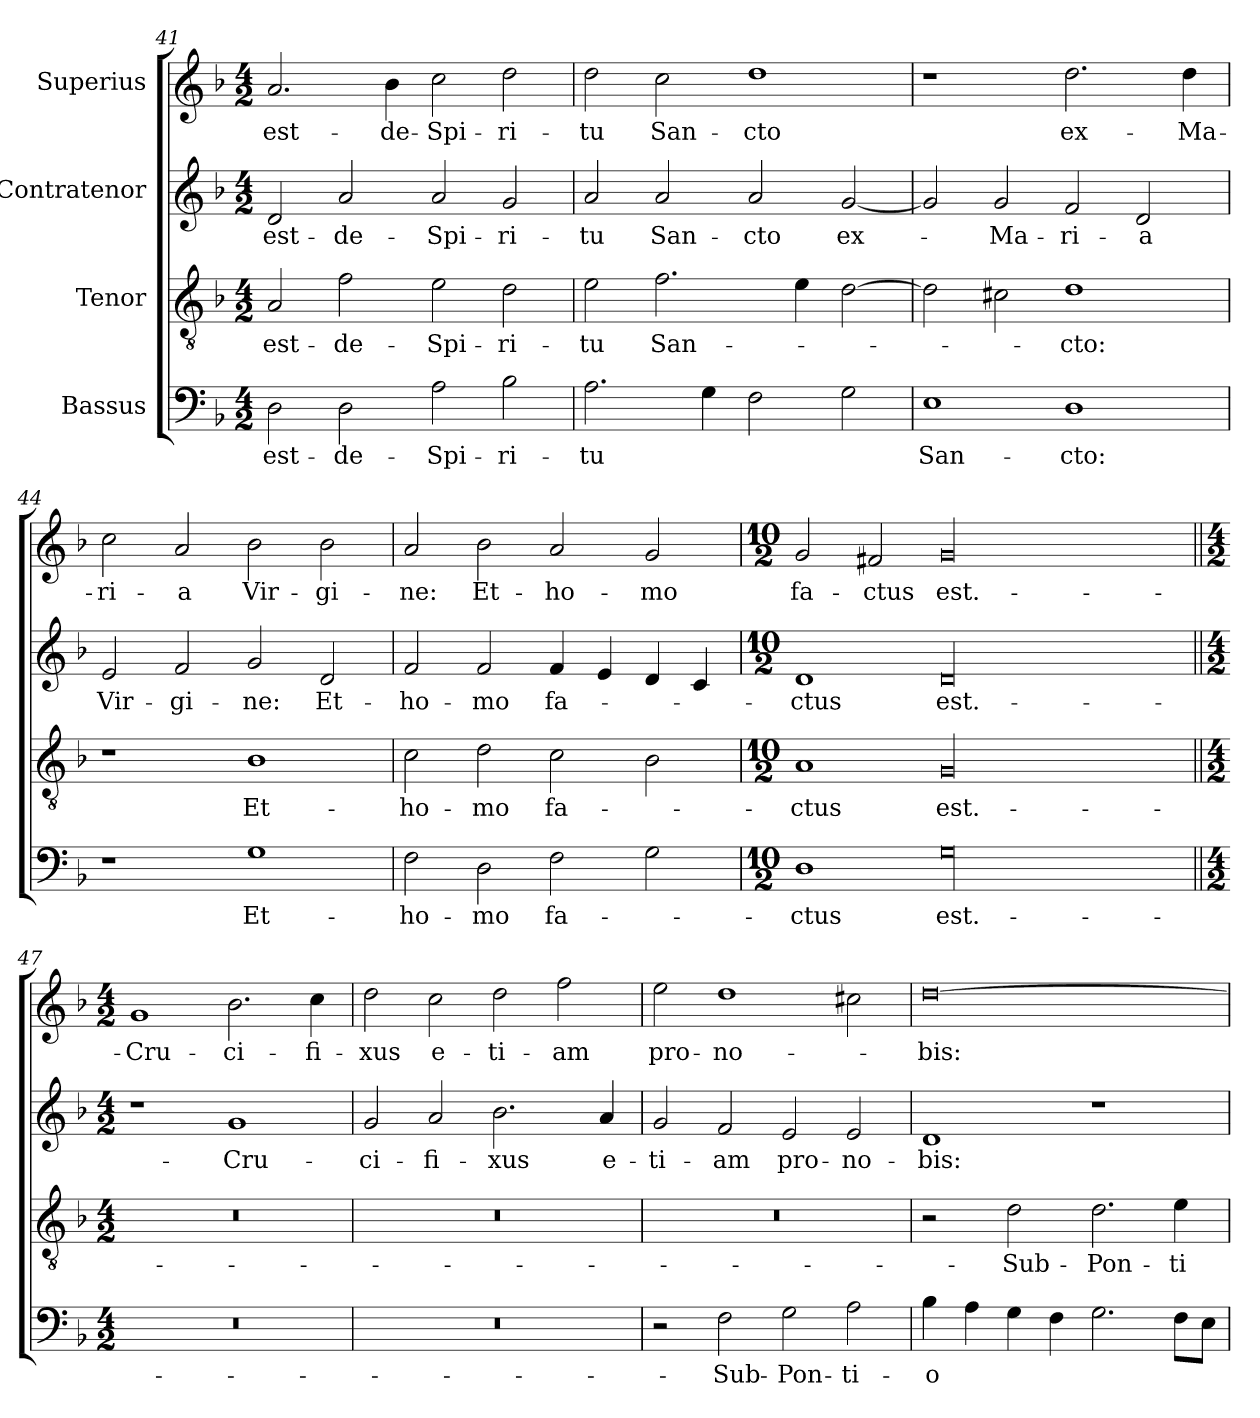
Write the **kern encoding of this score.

**kern	**text	**kern	**text	**kern	**text	**kern	**text
*part4	*part4	*part3	*part3	*part2	*part2	*part1	*part1
*staff4	*staff4	*staff3	*staff3	*staff2	*staff2	*staff1	*staff1
*I"Bassus	*	*I"Tenor	*	*I"Contratenor	*	*I"Superius	*
*clefF4	*	*clefGv2	*	*clefG2	*	*clefG2	*
*k[b-]	*	*k[b-]	*	*k[b-]	*	*k[b-]	*
*M4/2	*	*M4/2	*	*M4/2	*	*M4/2	*
=41	=41	=41	=41	=41	=41	=41	=41
2D\	est-	2A/	est-	2d/	est-	2.a/	est-
2D\	de-	2f\	de-	2a/	de-	.	.
.	.	.	.	.	.	4b-\	de-
2A\	Spi-	2e\	Spi-	2a/	Spi-	2cc\	Spi-
2B-\	-ri-	2d\	-ri-	2g/	-ri-	2dd\	-ri-
=42	=42	=42	=42	=42	=42	=42	=42
2.A\	-tu	2e\	-tu	2a/	-tu	2dd\	-tu
.	.	2.f\	San-	2a/	San-	2cc\	San-
4G\	.	.	.	.	.	.	.
2F\	.	.	.	2a/	-cto	1dd\	-cto
.	.	4e\	.	.	.	.	.
2G\	.	[2d\	.	[2g/	ex-	.	.
=43	=43	=43	=43	=43	=43	=43	=43
1E\	San-	2d\]	.	2g/]	.	1r	.
.	.	2c#X\	.	2g/	Ma-	.	.
1D\	-cto:	1d\	-cto:	2f/	-ri-	2.dd\	ex-
.	.	.	.	2d/	-a	.	.
.	.	.	.	.	.	4dd\	Ma-
=44	=44	=44	=44	=44	=44	=44	=44
1r	.	1r	.	2e/	Vir-	2cc\	-ri-
.	.	.	.	2f/	-gi-	2a/	-a
1G\	Et-	1B-\	Et-	2g/	-ne:	2b-\	Vir-
.	.	.	.	2d/	Et-	2b-\	-gi-
=45	=45	=45	=45	=45	=45	=45	=45
2F\	ho-	2c\	ho-	2f/	ho-	2a/	-ne:
2D\	-mo	2d\	-mo	2f/	-mo	2b-\	Et-
2F\	fa-	2c\	fa-	4f/	fa-	2a/	ho-
.	.	.	.	4e/	.	.	.
2G\	.	2B-\	.	4d/	.	2g/	-mo
.	.	.	.	4c/	.	.	.
=46	=46	=46	=46	=46	=46	=46	=46
*M10/2	*	*M10/2	*	*M10/2	*	*M10/2	*
1D\	-ctus	1A/	-ctus	1d/	-ctus	2g/	fa-
.	.	.	.	.	.	2f#X/	-ctus
00G\	est.-	00G/	est.-	00d/	est.-	00g/	est.-
=47||	=47||	=47||	=47||	=47||	=47||	=47||	=47||
*M4/2	*	*M4/2	*	*M4/2	*	*M4/2	*
0r	.	0r	.	1r	.	1g/	Cru-
.	.	.	.	1g/	Cru-	2.b-\	-ci-
.	.	.	.	.	.	4cc\	-fi-
=48	=48	=48	=48	=48	=48	=48	=48
0r	.	0r	.	2g/	-ci-	2dd\	-xus
.	.	.	.	2a/	-fi-	2cc\	e-
.	.	.	.	2.b-\	-xus	2dd\	-ti-
.	.	.	.	.	.	2ff\	-am
.	.	.	.	4a/	e-	.	.
=49	=49	=49	=49	=49	=49	=49	=49
2r	.	0r	.	2g/	-ti-	2ee\	pro-
2F\	Sub-	.	.	2f/	-am	1dd\	no-
2G\	Pon-	.	.	2e/	pro-	.	.
2A\	-ti-	.	.	2e/	no-	2cc#X\	.
=50	=50	=50	=50	=50	=50	=50	=50
4B-\	-o	2r	.	1d/	-bis:	[0dd\	-bis:
4A\	.	.	.	.	.	.	.
4G\	.	2d\	Sub-	.	.	.	.
4F\	.	.	.	.	.	.	.
2.G\	.	2.d\	Pon-	1r	.	.	.
8F\L	.	4e\	-ti-	.	.	.	.
8E\J	.	.	.	.	.	.	.
=	=	=	=	=	=	=	=
*-	*-	*-	*-	*-	*-	*-	*-
